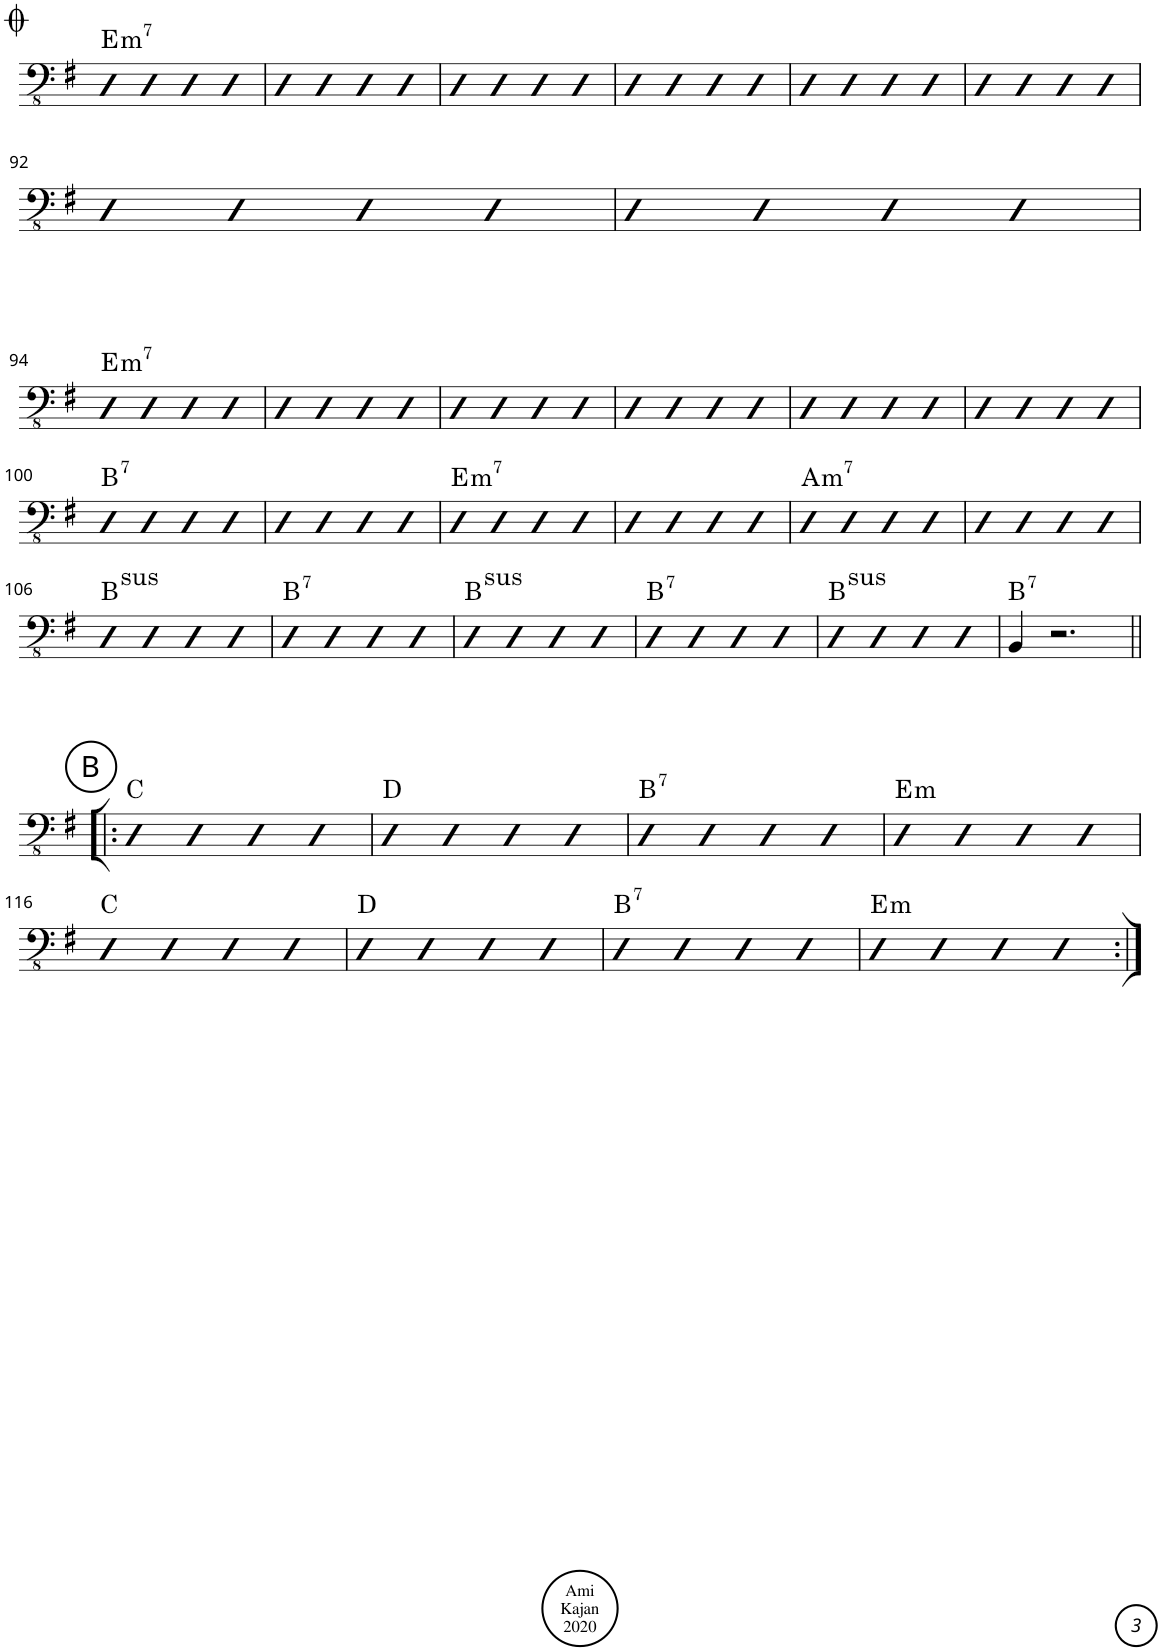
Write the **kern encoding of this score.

**kern	**harte
*part1	*part1
*staff1	*
*I"Acoustic Bass	*
*I'Bass	*
!!LO:PB:g=z
*clefFv4	*
*k[f#]	*
*M4/4	*
*met(c)	*
=86	=86
!	!LO:H:kt=m7
4DD	E:min7
4DD	.
4DD	.
4DD	.
=87	=87
4DD	.
4DD	.
4DD	.
4DD	.
=88	=88
4DD	.
4DD	.
4DD	.
4DD	.
=89	=89
4DD	.
4DD	.
4DD	.
4DD	.
=90	=90
4DD	.
4DD	.
4DD	.
4DD	.
=91	=91
4DD	.
4DD	.
4DD	.
4DD	.
!!LO:LB:g=z
=92	=92
4DD	.
4DD	.
4DD	.
4DD	.
=93	=93
4DD	.
4DD	.
4DD	.
4DD	.
!!LO:LB:g=z
=94	=94
!	!LO:H:kt=m7
4DD	E:min7
4DD	.
4DD	.
4DD	.
=95	=95
4DD	.
4DD	.
4DD	.
4DD	.
=96	=96
4DD	.
4DD	.
4DD	.
4DD	.
=97	=97
4DD	.
4DD	.
4DD	.
4DD	.
=98	=98
4DD	.
4DD	.
4DD	.
4DD	.
=99	=99
4DD	.
4DD	.
4DD	.
4DD	.
!!LO:LB:g=z
=100	=100
!	!LO:H:kt=7
4DDn	B:7
4DD	.
4DD	.
4DD	.
=101	=101
4DD	.
4DD	.
4DD	.
4DD	.
=102	=102
!	!LO:H:kt=m7
4DD	E:min7
4DD	.
4DD	.
4DD	.
=103	=103
4DD	.
4DD	.
4DD	.
4DD	.
=104	=104
!	!LO:H:kt=m7
4DD	A:min7
4DD	.
4DD	.
4DD	.
=105	=105
4DD	.
4DD	.
4DD	.
4DD	.
!!LO:LB:g=z
=106	=106
!	!LO:H:kt=sus
4DD	B:sus4
4DD	.
4DD	.
4DD	.
=107	=107
!	!LO:H:kt=7
4DDn	B:7
4DD	.
4DD	.
4DD	.
=108	=108
!	!LO:H:kt=sus
4DD	B:sus4
4DD	.
4DD	.
4DD	.
=109	=109
!	!LO:H:kt=7
4DDn	B:7
4DD	.
4DD	.
4DD	.
=110	=110
!	!LO:H:kt=sus
4DD	B:sus4
4DD	.
4DD	.
4DD	.
=111	=111
!	!LO:H:kt=7
4BBB/	B:7
2.r	.
!!LO:LB:g=z
!!LO:REH:place=s1:a:cj:enc=circle:fs=14:t=B
=112!|:	=112!|:
4DDn	C:maj
4DD	.
4DD	.
4DD	.
=113	=113
4DD	D:maj
4DD	.
4DD	.
4DD	.
=114	=114
!	!LO:H:kt=7
4DDn	B:7
4DD	.
4DD	.
4DD	.
=115	=115
!	!LO:H:kt=m
4DD	E:min
4DD	.
4DD	.
4DD	.
!!LO:LB:g=z
=116	=116
4DD	C:maj
4DD	.
4DD	.
4DD	.
=117	=117
4DD	D:maj
4DD	.
4DD	.
4DD	.
=118	=118
!	!LO:H:kt=7
4DDn	B:7
4DD	.
4DD	.
4DD	.
=119	=119
!	!LO:H:kt=m
4DD	E:min
4DD	.
4DD	.
4DD	.
=:|!	=:|!
*-	*-
